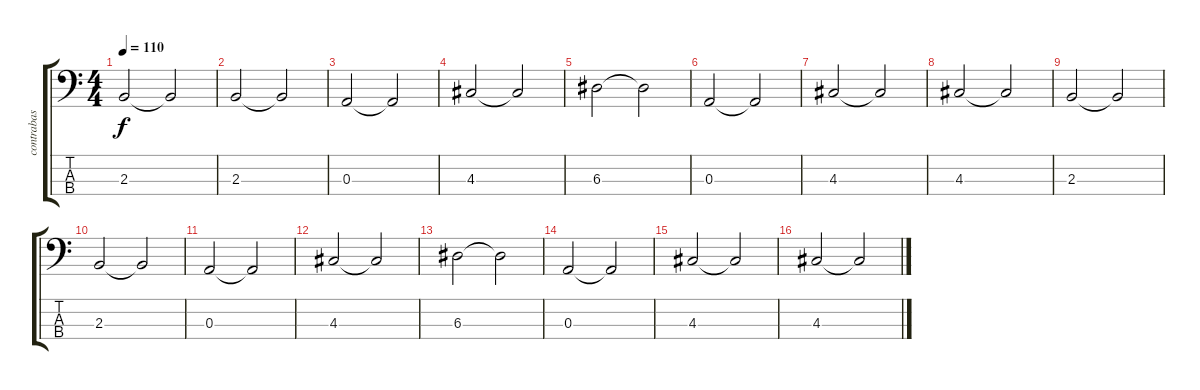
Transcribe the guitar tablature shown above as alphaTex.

\track ("contrabas" "contrabas") {instrument contrabass}
\staff {score tabs}
\tuning (G2 D2 A1 E1) {hide}
\ts (4 4)
\tempo 110
\clef f4
\ks c
2.3.2{dy f} 2.3{t}.2 |
2.3.2 2.3{t}.2 |
0.3.2 0.3{t}.2 |
4.3.2 4.3{t}.2 |
6.3.2 6.3{t}.2 |
0.3.2 0.3{t}.2 |
4.3.2 4.3{t}.2 |
4.3.2 4.3{t}.2 |
2.3.2 2.3{t}.2 |
2.3.2 2.3{t}.2 |
0.3.2 0.3{t}.2 |
4.3.2 4.3{t}.2 |
6.3.2 6.3{t}.2 |
0.3.2 0.3{t}.2 |
4.3.2 4.3{t}.2 |
4.3.2 4.3{t}.2
